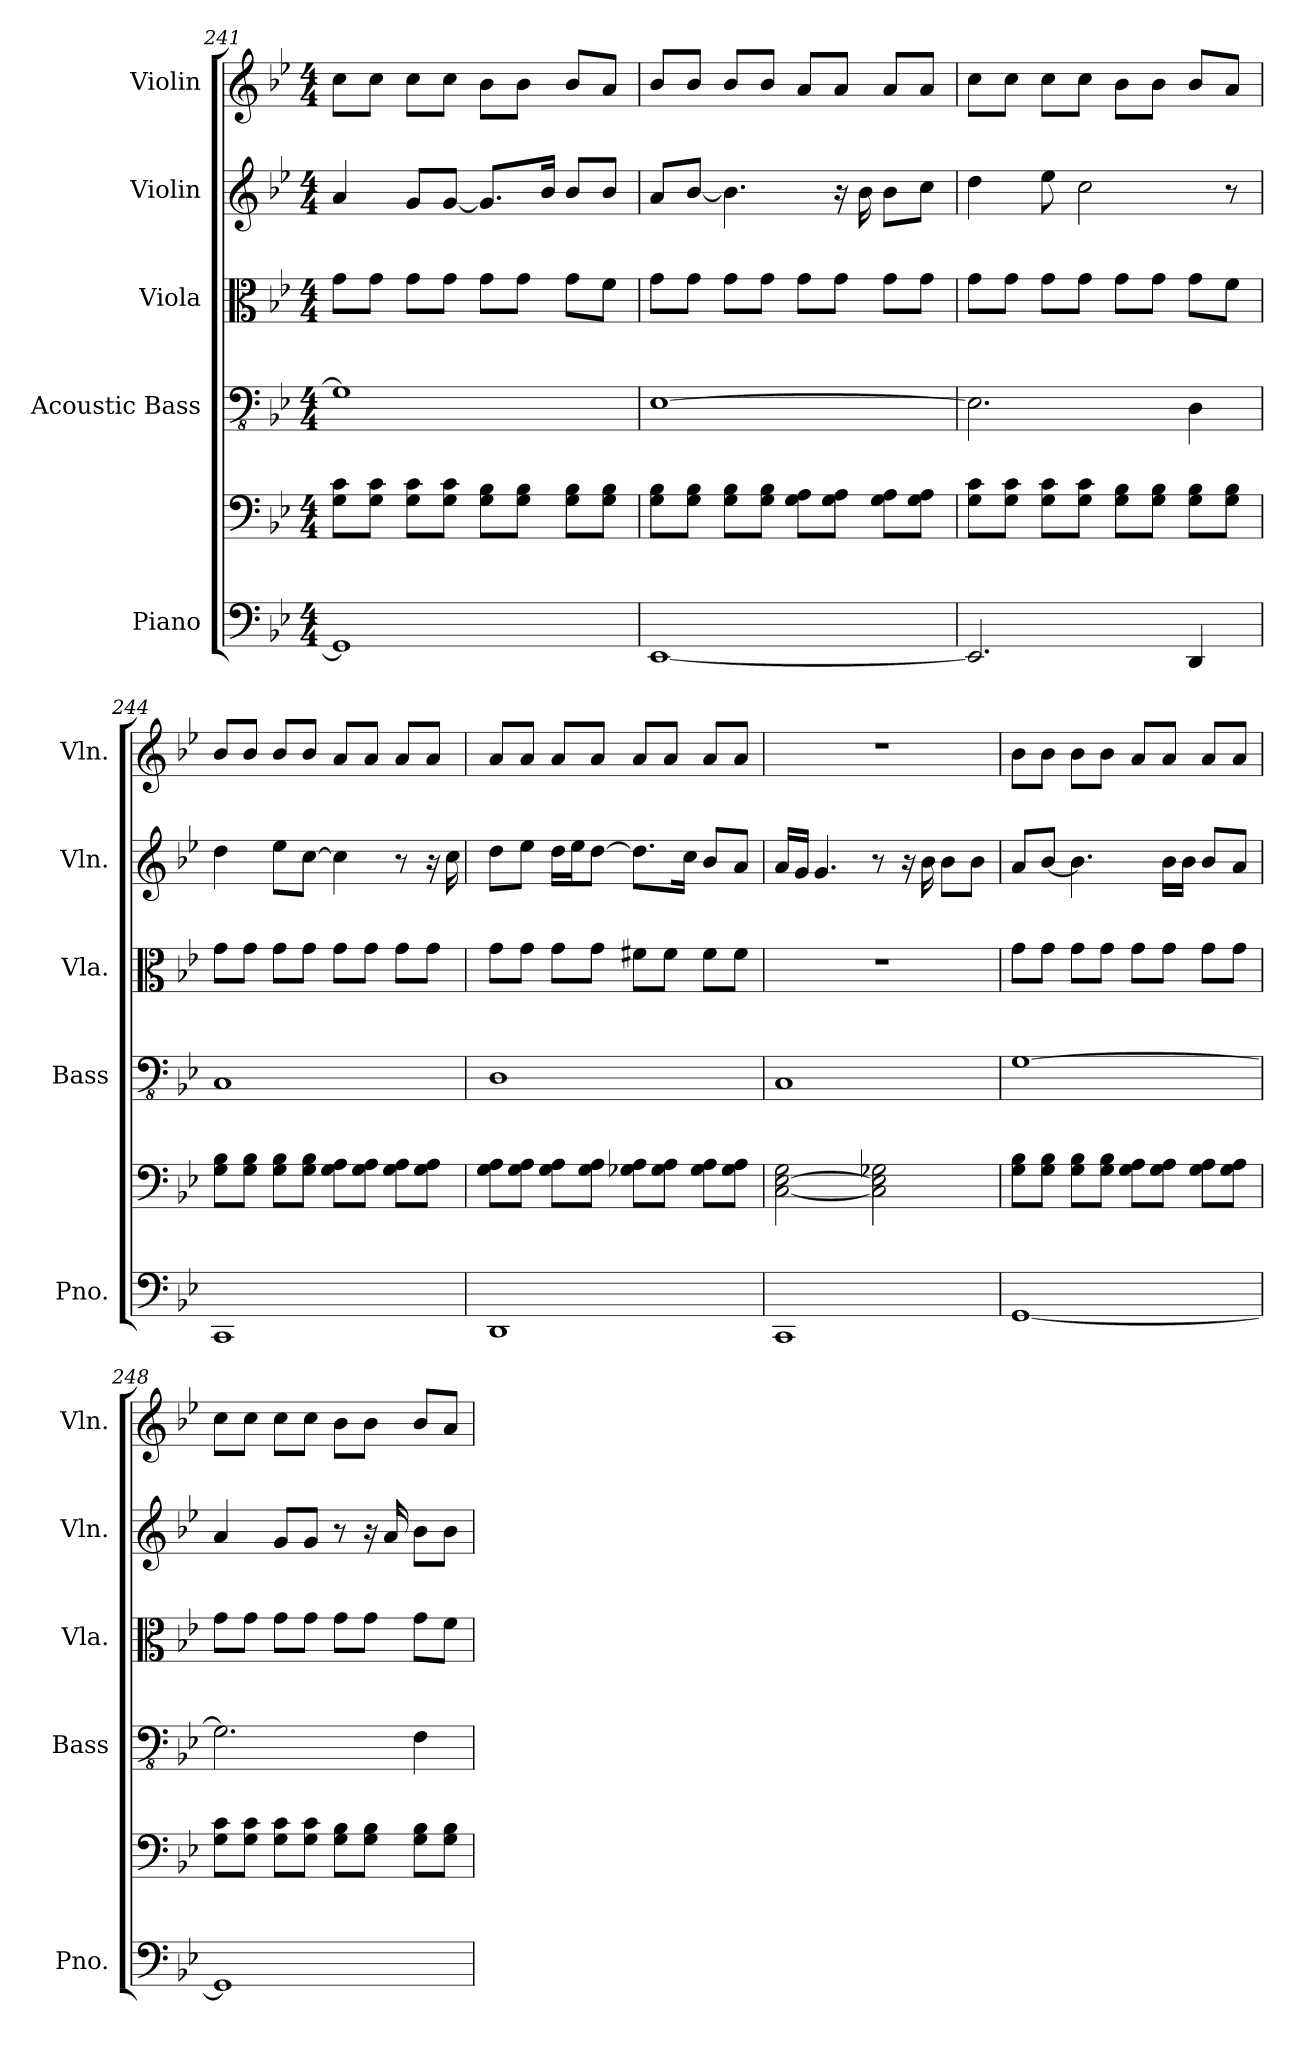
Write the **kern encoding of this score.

**kern	**kern	**kern	**kern	**kern	**kern
*part5	*part5	*part4	*part3	*part2	*part1
*staff6	*staff5	*staff4	*staff3	*staff2	*staff1
*I"Piano	*	*I"Acoustic Bass	*I"Viola	*I"Violin	*I"Violin
*I'Pno.	*	*I'Bass	*I'Vla.	*I'Vln.	*I'Vln.
*clefF4	*clefF4	*clefFv4	*clefC3	*clefG2	*clefG2
*k[b-e-]	*k[b-e-]	*k[b-e-]	*k[b-e-]	*k[b-e-]	*k[b-e-]
*M4/4	*M4/4	*M4/4	*M4/4	*M4/4	*M4/4
=241	=241	=241	=241	=241	=241
1GG]	8G\ 8c\L	1GG]	8g\L	4a/	8cc\L
.	8G\ 8c\J	.	8g\J	.	8cc\J
.	8G\ 8c\L	.	8g\L	8g/L	8cc\L
.	8G\ 8c\J	.	8g\J	[8g/J	8cc\J
.	8G\ 8B-\L	.	8g\L	8.g/L]	8b-\L
.	8G\ 8B-\J	.	8g\J	.	8b-\J
.	.	.	.	16b-/Jk	.
.	8G\ 8B-\L	.	8g\L	8b-/L	8b-/L
.	8G\ 8B-\J	.	8f\J	8b-/J	8a/J
=242	=242	=242	=242	=242	=242
[1EE-	8G\ 8B-\L	[1EE-	8g\L	8a/L	8b-/L
.	8G\ 8B-\J	.	8g\J	[8b-/J	8b-/J
.	8G\ 8B-\L	.	8g\L	4.b-\]	8b-/L
.	8G\ 8B-\J	.	8g\J	.	8b-/J
.	8G\ 8A\L	.	8g\L	.	8a/L
.	8G\ 8A\J	.	8g\J	16r	8a/J
.	.	.	.	16b-\	.
.	8G\ 8A\L	.	8g\L	8b-\L	8a/L
.	8G\ 8A\J	.	8g\J	8cc\J	8a/J
=243	=243	=243	=243	=243	=243
2.EE-/]	8G\ 8c\L	2.EE-\]	8g\L	4dd\	8cc\L
.	8G\ 8c\J	.	8g\J	.	8cc\J
.	8G\ 8c\L	.	8g\L	8ee-\	8cc\L
.	8G\ 8c\J	.	8g\J	2cc\	8cc\J
.	8G\ 8B-\L	.	8g\L	.	8b-\L
.	8G\ 8B-\J	.	8g\J	.	8b-\J
4DD/	8G\ 8B-\L	4DD\	8g\L	.	8b-/L
.	8G\ 8B-\J	.	8f\J	8r	8a/J
=244	=244	=244	=244	=244	=244
1CC	8G\ 8B-\L	1CC	8g\L	4dd\	8b-/L
.	8G\ 8B-\J	.	8g\J	.	8b-/J
.	8G\ 8B-\L	.	8g\L	8ee-\L	8b-/L
.	8G\ 8B-\J	.	8g\J	[8cc\J	8b-/J
.	8G\ 8A\L	.	8g\L	4cc\]	8a/L
.	8G\ 8A\J	.	8g\J	.	8a/J
.	8G\ 8A\L	.	8g\L	8r	8a/L
.	8G\ 8A\J	.	8g\J	16r	8a/J
.	.	.	.	16cc\	.
!!LO:LB:g=z
=245	=245	=245	=245	=245	=245
1DD	8G\ 8A\L	1DD	8g\L	8dd\L	8a/L
.	8G\ 8A\J	.	8g\J	8ee-\J	8a/J
.	8G\ 8A\L	.	8g\L	16dd\LL	8a/L
.	.	.	.	16ee-\J	.
.	8G\ 8A\J	.	8g\J	[8dd\J	8a/J
.	8G-X\ 8A\L	.	8f#X\L	8.dd\L]	8a/L
.	8G-\ 8A\J	.	8f#\J	.	8a/J
.	.	.	.	16cc\Jk	.
.	8G-\ 8A\L	.	8f#\L	8b-/L	8a/L
.	8G-\ 8A\J	.	8f#\J	8a/J	8a/J
=246	=246	=246	=246	=246	=246
1CC	[2C\ [2E-\ 2G\	1CC	1r	16a/LL	1r
.	.	.	.	16g/JJ	.
.	.	.	.	4.g/	.
.	2C\] 2E-\] 2G-X\	.	.	8r	.
.	.	.	.	16r	.
.	.	.	.	16b-\	.
.	.	.	.	8b-\L	.
.	.	.	.	8b-\J	.
=247	=247	=247	=247	=247	=247
[1GG	8G\ 8B-\L	[1GG	8g\L	8a/L	8b-\L
.	8G\ 8B-\J	.	8g\J	[8b-/J	8b-\J
.	8G\ 8B-\L	.	8g\L	4.b-\]	8b-\L
.	8G\ 8B-\J	.	8g\J	.	8b-\J
.	8G\ 8A\L	.	8g\L	.	8a/L
.	8G\ 8A\J	.	8g\J	16b-\LL	8a/J
.	.	.	.	16b-\JJ	.
.	8G\ 8A\L	.	8g\L	8b-/L	8a/L
.	8G\ 8A\J	.	8g\J	8a/J	8a/J
=248	=248	=248	=248	=248	=248
1GG]	8G\ 8c\L	2.GG\]	8g\L	4a/	8cc\L
.	8G\ 8c\J	.	8g\J	.	8cc\J
.	8G\ 8c\L	.	8g\L	8g/L	8cc\L
.	8G\ 8c\J	.	8g\J	8g/J	8cc\J
.	8G\ 8B-\L	.	8g\L	8r	8b-\L
.	8G\ 8B-\J	.	8g\J	16r	8b-\J
.	.	.	.	16a/	.
.	8G\ 8B-\L	4FF\	8g\L	8b-\L	8b-/L
.	8G\ 8B-\J	.	8f\J	8b-\J	8a/J
=	=	=	=	=	=
*-	*-	*-	*-	*-	*-
